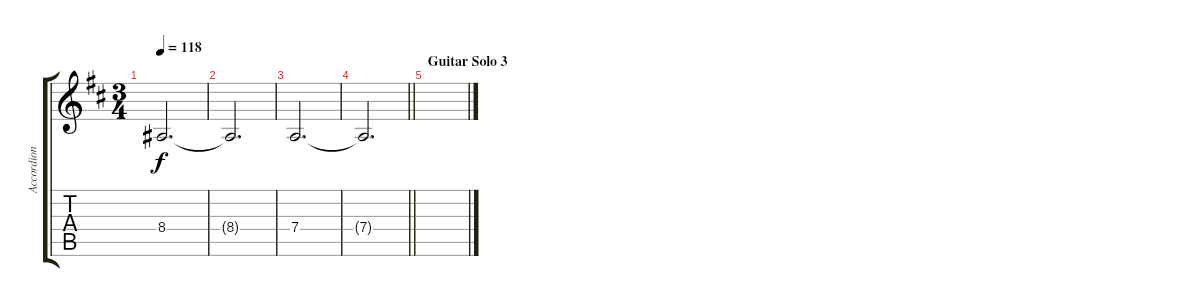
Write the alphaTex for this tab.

\track ("Accordion" "Accordion") {instrument accordion}
\staff {score tabs}
\tuning (E4 B3 G3 D3 A2 E2) {hide}
\ts (3 4)
\tempo 118
\clef g2
\ks d
8.4.2{d dy f} |
8.4{t}.2{d} |
7.4.2{d} |
\barLineRight lightlight
7.4{t}.2{d} |
\section ("" "Guitar Solo 3")
